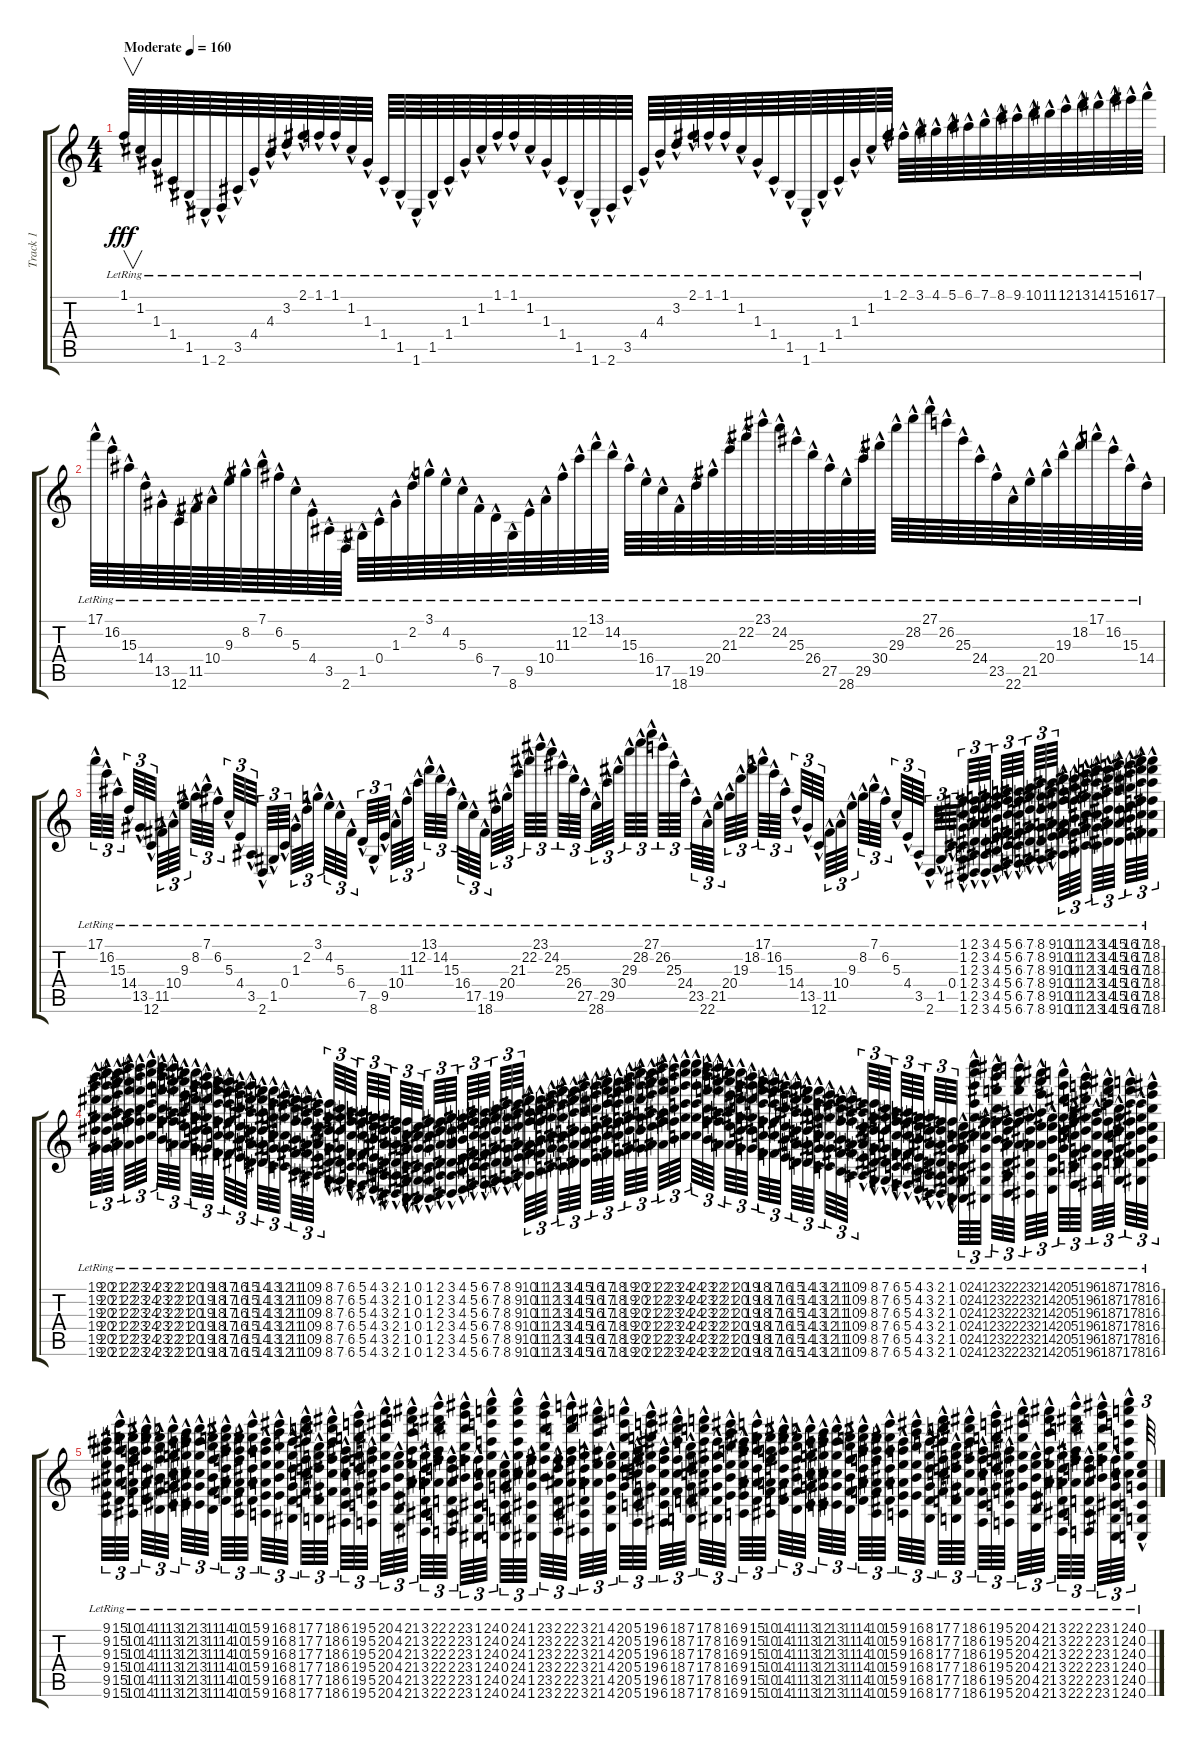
\track ("Track 1" "Track 1") {instrument electricguitarmuted}
\staff {score tabs}
\tuning (E4 C4 G3 C3 G2 C2) {hide}
\ts (4 4)
\tempo (160 "Moderate")
\clef g2
\ks c
1.1{hac lr}.64{v dy fff instrument electricguitarmuted} 1.2{hac lr}.64{v} 1.3{hac lr}.64 1.4{hac lr}.64 1.5{hac lr}.64 1.6{hac lr}.64 2.6{hac lr}.64 3.5{hac lr}.64 4.4{hac lr}.64 4.3{hac lr}.64 3.2{hac lr}.64 2.1{hac lr}.64 1.1{hac lr}.64 1.1{hac lr}.64 1.2{hac lr}.64 1.3{hac lr}.64 1.4{hac lr}.64 1.5{hac lr}.64 1.6{hac lr}.64 1.5{hac lr}.64 1.4{hac lr}.64 1.3{hac lr}.64 1.2{hac lr}.64 1.1{hac lr}.64 1.1{hac lr}.64 1.2{hac lr}.64 1.3{hac lr}.64 1.4{hac lr}.64 1.5{hac lr}.64 1.6{hac lr}.64 2.6{hac lr}.64 3.5{hac lr}.64 4.4{hac lr}.64 4.3{hac lr}.64 3.2{hac lr}.64 2.1{hac lr}.64 1.1{hac lr}.64 1.1{hac lr}.64 1.2{hac lr}.64 1.3{hac lr}.64 1.4{hac lr}.64 1.5{hac lr}.64 1.6{hac lr}.64 1.5{hac lr}.64 1.4{hac lr}.64 1.3{hac lr}.64 1.2{hac lr}.64 1.1{hac lr}.64 2.1{hac lr}.64 3.1{hac lr}.64 4.1{hac lr}.64 5.1{hac lr}.64 6.1{hac lr}.64 7.1{hac lr}.64 8.1{hac lr}.64 9.1{hac lr}.64 10.1{hac lr}.64 11.1{hac lr}.64 12.1{hac lr}.64 13.1{hac lr}.64 14.1{hac lr}.64 15.1{hac lr}.64 16.1{hac lr}.64 17.1{hac lr}.64 |
17.1{hac lr}.64 16.2{hac lr}.64 15.3{hac lr}.64 14.4{hac lr}.64 13.5{hac lr}.64 12.6{hac lr}.64 11.5{hac lr}.64 10.4{hac lr}.64 9.3{hac lr}.64 8.2{hac lr}.64 7.1{hac lr}.64 6.2{hac lr}.64 5.3{hac lr}.64 4.4{hac lr}.64 3.5{hac lr}.64 2.6{hac lr}.64 1.5{hac lr}.64 0.4{hac lr}.64 1.3{hac lr}.64 2.2{hac lr}.64 3.1{hac lr}.64 4.2{hac lr}.64 5.3{hac lr}.64 6.4{hac lr}.64 7.5{hac lr}.64 8.6{hac lr}.64 9.5{hac lr}.64 10.4{hac lr}.64 11.3{hac lr}.64 12.2{hac lr}.64 13.1{hac lr}.64 14.2{hac lr}.64 15.3{hac lr}.64 16.4{hac lr}.64 17.5{hac lr}.64 18.6{hac lr}.64 19.5{hac lr}.64 20.4{hac lr}.64 21.3{hac lr}.64 22.2{hac lr}.64 23.1{hac lr}.64 24.2{hac lr}.64 25.3{hac lr}.64 26.4{hac lr}.64 27.5{hac lr}.64 28.6{hac lr}.64 29.5{hac lr}.64 30.4{hac lr}.64 29.3{hac lr}.64 28.2{hac lr}.64 27.1{hac lr}.64 26.2{hac lr}.64 25.3{hac lr}.64 24.4{hac lr}.64 23.5{hac lr}.64 22.6{hac lr}.64 21.5{hac lr}.64 20.4{hac lr}.64 19.3{hac lr}.64 18.2{hac lr}.64 17.1{hac lr}.64 16.2{hac lr}.64 15.3{hac lr}.64 14.4{hac lr}.64 |
17.1{hac lr}.64{tu (3 2)} 16.2{hac lr}.64{tu (3 2)} 15.3{hac lr}.64{tu (3 2) beam splitsecondary} 14.4{hac lr}.64{tu (3 2)} 13.5{hac lr}.64{tu (3 2)} 12.6{hac lr}.64{tu (3 2) beam splitsecondary} 11.5{hac lr}.64{tu (3 2)} 10.4{hac lr}.64{tu (3 2)} 9.3{hac lr}.64{tu (3 2) beam splitsecondary} 8.2{hac lr}.64{tu (3 2)} 7.1{hac lr}.64{tu (3 2)} 6.2{hac lr}.64{tu (3 2) beam splitsecondary} 5.3{hac lr}.64{tu (3 2)} 4.4{hac lr}.64{tu (3 2)} 3.5{hac lr}.64{tu (3 2) beam splitsecondary} 2.6{hac lr}.64{tu (3 2)} 1.5{hac lr}.64{tu (3 2)} 0.4{hac lr}.64{tu (3 2) beam splitsecondary} 1.3{hac lr}.64{tu (3 2)} 2.2{hac lr}.64{tu (3 2)} 3.1{hac lr}.64{tu (3 2) beam splitsecondary} 4.2{hac lr}.64{tu (3 2)} 5.3{hac lr}.64{tu (3 2)} 6.4{hac lr}.64{tu (3 2)} 7.5{hac lr}.64{tu (3 2)} 8.6{hac lr}.64{tu (3 2)} 9.5{hac lr}.64{tu (3 2) beam splitsecondary} 10.4{hac lr}.64{tu (3 2)} 11.3{hac lr}.64{tu (3 2)} 12.2{hac lr}.64{tu (3 2) beam splitsecondary} 13.1{hac lr}.64{tu (3 2)} 14.2{hac lr}.64{tu (3 2)} 15.3{hac lr}.64{tu (3 2) beam splitsecondary} 16.4{hac lr}.64{tu (3 2)} 17.5{hac lr}.64{tu (3 2)} 18.6{hac lr}.64{tu (3 2) beam splitsecondary} 19.5{hac lr}.64{tu (3 2)} 20.4{hac lr}.64{tu (3 2)} 21.3{hac lr}.64{tu (3 2) beam splitsecondary} 22.2{hac lr}.64{tu (3 2)} 23.1{hac lr}.64{tu (3 2)} 24.2{hac lr}.64{tu (3 2) beam splitsecondary} 25.3{hac lr}.64{tu (3 2)} 26.4{hac lr}.64{tu (3 2)} 27.5{hac lr}.64{tu (3 2) beam splitsecondary} 28.6{hac lr}.64{tu (3 2)} 29.5{hac lr}.64{tu (3 2)} 30.4{hac lr}.64{tu (3 2)} 29.3{hac lr}.64{tu (3 2)} 28.2{hac lr}.64{tu (3 2)} 27.1{hac lr}.64{tu (3 2) beam splitsecondary} 26.2{hac lr}.64{tu (3 2)} 25.3{hac lr}.64{tu (3 2)} 24.4{hac lr}.64{tu (3 2) beam splitsecondary} 23.5{hac lr}.64{tu (3 2)} 22.6{hac lr}.64{tu (3 2)} 21.5{hac lr}.64{tu (3 2) beam splitsecondary} 20.4{hac lr}.64{tu (3 2)} 19.3{hac lr}.64{tu (3 2)} 18.2{hac lr}.64{tu (3 2) beam splitsecondary} 17.1{hac lr}.64{tu (3 2)} 16.2{hac lr}.64{tu (3 2)} 15.3{hac lr}.64{tu (3 2) beam splitsecondary} 14.4{hac lr}.64{tu (3 2)} 13.5{hac lr}.64{tu (3 2)} 12.6{hac lr}.64{tu (3 2) beam splitsecondary} 11.5{hac lr}.64{tu (3 2)} 10.4{hac lr}.64{tu (3 2)} 9.3{hac lr}.64{tu (3 2) beam splitsecondary} 8.2{hac lr}.64{tu (3 2)} 7.1{hac lr}.64{tu (3 2)} 6.2{hac lr}.64{tu (3 2)} 5.3{hac lr}.64{tu (3 2)} 4.4{hac lr}.64{tu (3 2)} 3.5{hac lr}.64{tu (3 2) beam splitsecondary} 2.6{hac lr}.64{tu (3 2)} 1.5{hac lr}.64{tu (3 2)} 0.4{hac lr}.64{tu (3 2) beam splitsecondary} (1.1{hac lr} 1.2{hac lr} 1.3{hac lr} 1.4{hac lr} 1.5{hac lr} 1.6{hac lr}).64{tu (3 2)} (2.1{hac lr} 2.2{hac lr} 2.3{hac lr} 2.4{hac lr} 2.5{hac lr} 2.6{hac lr}).64{tu (3 2)} (3.1{hac lr} 3.2{hac lr} 3.3{hac lr} 3.4{hac lr} 3.5{hac lr} 3.6{hac lr}).64{tu (3 2) beam splitsecondary} (4.1{hac lr} 4.2{hac lr} 4.3{hac lr} 4.4{hac lr} 4.5{hac lr} 4.6{hac lr}).64{tu (3 2)} (5.1{hac lr} 5.2{hac lr} 5.3{hac lr} 5.4{hac lr} 5.5{hac lr} 5.6{hac lr}).64{tu (3 2)} (6.1{hac lr} 6.2{hac lr} 6.3{hac lr} 6.4{hac lr} 6.5{hac lr} 6.6{hac lr}).64{tu (3 2) beam splitsecondary} (7.1{hac lr} 7.2{hac lr} 7.3{hac lr} 7.4{hac lr} 7.5{hac lr} 7.6{hac lr}).64{tu (3 2)} (8.1{hac lr} 8.2{hac lr} 8.3{hac lr} 8.4{hac lr} 8.5{hac lr} 8.6{hac lr}).64{tu (3 2)} (9.1{hac lr} 9.2{hac lr} 9.3{hac lr} 9.4{hac lr} 9.5{hac lr} 9.6{hac lr}).64{tu (3 2) beam splitsecondary} (10.1{hac lr} 10.2{hac lr} 10.3{hac lr} 10.4{hac lr} 10.5{hac lr} 10.6{hac lr}).64{tu (3 2)} (11.1{hac lr} 11.2{hac lr} 11.3{hac lr} 11.4{hac lr} 11.5{hac lr} 11.6{hac lr}).64{tu (3 2)} (12.1{hac lr} 12.2{hac lr} 12.3{hac lr} 12.4{hac lr} 12.5{hac lr} 12.6{hac lr}).64{tu (3 2) beam splitsecondary} (13.1{hac lr} 13.2{hac lr} 13.3{hac lr} 13.4{hac lr} 13.5{hac lr} 13.6{hac lr}).64{tu (3 2)} (14.1{hac lr} 14.2{hac lr} 14.3{hac lr} 14.4{hac lr} 14.5{hac lr} 14.6{hac lr}).64{tu (3 2)} (15.1{hac lr} 15.2{hac lr} 15.3{hac lr} 15.4{hac lr} 15.5{hac lr} 15.6{hac lr}).64{tu (3 2) beam splitsecondary} (16.1{hac lr} 16.2{hac lr} 16.3{hac lr} 16.4{hac lr} 16.5{hac lr} 16.6{hac lr}).64{tu (3 2)} (17.1{hac lr} 17.2{hac lr} 17.3{hac lr} 17.4{hac lr} 17.5{hac lr} 17.6{hac lr}).64{tu (3 2)} (18.1{hac lr} 18.2{hac lr} 18.3{hac lr} 18.4{hac lr} 18.5{hac lr} 18.6{hac lr}).64{tu (3 2)} |
(19.1{hac lr} 19.2{hac lr} 19.3{hac lr} 19.4{hac lr} 19.5{hac lr} 19.6{hac lr}).64{tu (3 2)} (20.1{hac lr} 20.2{hac lr} 20.3{hac lr} 20.4{hac lr} 20.5{hac lr} 20.6{hac lr}).64{tu (3 2)} (21.1{hac lr} 21.2{hac lr} 21.3{hac lr} 21.4{hac lr} 21.5{hac lr} 21.6{hac lr}).64{tu (3 2) beam splitsecondary} (22.1{hac lr} 22.2{hac lr} 22.3{hac lr} 22.4{hac lr} 22.5{hac lr} 22.6{hac lr}).64{tu (3 2)} (23.1{hac lr} 23.2{hac lr} 23.3{hac lr} 23.4{hac lr} 23.5{hac lr} 23.6{hac lr}).64{tu (3 2)} (24.1{hac lr} 24.2{hac lr} 24.3{hac lr} 24.4{hac lr} 24.5{hac lr} 24.6{hac lr}).64{tu (3 2) beam splitsecondary} (23.1{hac lr} 23.2{hac lr} 23.3{hac lr} 23.4{hac lr} 23.5{hac lr} 23.6{hac lr}).64{tu (3 2)} (22.1{hac lr} 22.2{hac lr} 22.3{hac lr} 22.4{hac lr} 22.5{hac lr} 22.6{hac lr}).64{tu (3 2)} (21.1{hac lr} 21.2{hac lr} 21.3{hac lr} 21.4{hac lr} 21.5{hac lr} 21.6{hac lr}).64{tu (3 2) beam splitsecondary} (20.1{hac lr} 20.2{hac lr} 20.3{hac lr} 20.4{hac lr} 20.5{hac lr} 20.6{hac lr}).64{tu (3 2)} (19.1{hac lr} 19.2{hac lr} 19.3{hac lr} 19.4{hac lr} 19.5{hac lr} 19.6{hac lr}).64{tu (3 2)} (18.1{hac lr} 18.2{hac lr} 18.3{hac lr} 18.4{hac lr} 18.5{hac lr} 18.6{hac lr}).64{tu (3 2) beam splitsecondary} (17.1{hac lr} 17.2{hac lr} 17.3{hac lr} 17.4{hac lr} 17.5{hac lr} 17.6{hac lr}).64{tu (3 2)} (16.1{hac lr} 16.2{hac lr} 16.3{hac lr} 16.4{hac lr} 16.5{hac lr} 16.6{hac lr}).64{tu (3 2)} (15.1{hac lr} 15.2{hac lr} 15.3{hac lr} 15.4{hac lr} 15.5{hac lr} 15.6{hac lr}).64{tu (3 2) beam splitsecondary} (14.1{hac lr} 14.2{hac lr} 14.3{hac lr} 14.4{hac lr} 14.5{hac lr} 14.6{hac lr}).64{tu (3 2)} (13.1{hac lr} 13.2{hac lr} 13.3{hac lr} 13.4{hac lr} 13.5{hac lr} 13.6{hac lr}).64{tu (3 2)} (12.1{hac lr} 12.2{hac lr} 12.3{hac lr} 12.4{hac lr} 12.5{hac lr} 12.6{hac lr}).64{tu (3 2) beam splitsecondary} (11.1{hac lr} 11.2{hac lr} 11.3{hac lr} 11.4{hac lr} 11.5{hac lr} 11.6{hac lr}).64{tu (3 2)} (10.1{hac lr} 10.2{hac lr} 10.3{hac lr} 10.4{hac lr} 10.5{hac lr} 10.6{hac lr}).64{tu (3 2)} (9.1{hac lr} 9.2{hac lr} 9.3{hac lr} 9.4{hac lr} 9.5{hac lr} 9.6{hac lr}).64{tu (3 2) beam splitsecondary} (8.1{hac lr} 8.2{hac lr} 8.3{hac lr} 8.4{hac lr} 8.5{hac lr} 8.6{hac lr}).64{tu (3 2)} (7.1{hac lr} 7.2{hac lr} 7.3{hac lr} 7.4{hac lr} 7.5{hac lr} 7.6{hac lr}).64{tu (3 2)} (6.1{hac lr} 6.2{hac lr} 6.3{hac lr} 6.4{hac lr} 6.5{hac lr} 6.6{hac lr}).64{tu (3 2)} (5.1{hac lr} 5.2{hac lr} 5.3{hac lr} 5.4{hac lr} 5.5{hac lr} 5.6{hac lr}).64{tu (3 2)} (4.1{hac lr} 4.2{hac lr} 4.3{hac lr} 4.4{hac lr} 4.5{hac lr} 4.6{hac lr}).64{tu (3 2)} (3.1{hac lr} 3.2{hac lr} 3.3{hac lr} 3.4{hac lr} 3.5{hac lr} 3.6{hac lr}).64{tu (3 2) beam splitsecondary} (2.1{hac lr} 2.2{hac lr} 2.3{hac lr} 2.4{hac lr} 2.5{hac lr} 2.6{hac lr}).64{tu (3 2)} (1.1{hac lr} 1.2{hac lr} 1.3{hac lr} 1.4{hac lr} 1.5{hac lr} 1.6{hac lr}).64{tu (3 2)} (0.1{hac lr} 0.2{hac lr} 0.3{hac lr} 0.4{hac lr} 0.5{hac lr} 0.6{hac lr}).64{tu (3 2) beam splitsecondary} (1.1{hac lr} 1.2{hac lr} 1.3{hac lr} 1.4{hac lr} 1.5{hac lr} 1.6{hac lr}).64{tu (3 2)} (2.1{hac lr} 2.2{hac lr} 2.3{hac lr} 2.4{hac lr} 2.5{hac lr} 2.6{hac lr}).64{tu (3 2)} (3.1{hac lr} 3.2{hac lr} 3.3{hac lr} 3.4{hac lr} 3.5{hac lr} 3.6{hac lr}).64{tu (3 2) beam splitsecondary} (4.1{hac lr} 4.2{hac lr} 4.3{hac lr} 4.4{hac lr} 4.5{hac lr} 4.6{hac lr}).64{tu (3 2)} (5.1{hac lr} 5.2{hac lr} 5.3{hac lr} 5.4{hac lr} 5.5{hac lr} 5.6{hac lr}).64{tu (3 2)} (6.1{hac lr} 6.2{hac lr} 6.3{hac lr} 6.4{hac lr} 6.5{hac lr} 6.6{hac lr}).64{tu (3 2) beam splitsecondary} (7.1{hac lr} 7.2{hac lr} 7.3{hac lr} 7.4{hac lr} 7.5{hac lr} 7.6{hac lr}).64{tu (3 2)} (8.1{hac lr} 8.2{hac lr} 8.3{hac lr} 8.4{hac lr} 8.5{hac lr} 8.6{hac lr}).64{tu (3 2)} (9.1{hac lr} 9.2{hac lr} 9.3{hac lr} 9.4{hac lr} 9.5{hac lr} 9.6{hac lr}).64{tu (3 2) beam splitsecondary} (10.1{hac lr} 10.2{hac lr} 10.3{hac lr} 10.4{hac lr} 10.5{hac lr} 10.6{hac lr}).64{tu (3 2)} (11.1{hac lr} 11.2{hac lr} 11.3{hac lr} 11.4{hac lr} 11.5{hac lr} 11.6{hac lr}).64{tu (3 2)} (12.1{hac lr} 12.2{hac lr} 12.3{hac lr} 12.4{hac lr} 12.5{hac lr} 12.6{hac lr}).64{tu (3 2) beam splitsecondary} (13.1{hac lr} 13.2{hac lr} 13.3{hac lr} 13.4{hac lr} 13.5{hac lr} 13.6{hac lr}).64{tu (3 2)} (14.1{hac lr} 14.2{hac lr} 14.3{hac lr} 14.4{hac lr} 14.5{hac lr} 14.6{hac lr}).64{tu (3 2)} (15.1{hac lr} 15.2{hac lr} 15.3{hac lr} 15.4{hac lr} 15.5{hac lr} 15.6{hac lr}).64{tu (3 2) beam splitsecondary} (16.1{hac lr} 16.2{hac lr} 16.3{hac lr} 16.4{hac lr} 16.5{hac lr} 16.6{hac lr}).64{tu (3 2)} (17.1{hac lr} 17.2{hac lr} 17.3{hac lr} 17.4{hac lr} 17.5{hac lr} 17.6{hac lr}).64{tu (3 2)} (18.1{hac lr} 18.2{hac lr} 18.3{hac lr} 18.4{hac lr} 18.5{hac lr} 18.6{hac lr}).64{tu (3 2)} (19.1{hac lr} 19.2{hac lr} 19.3{hac lr} 19.4{hac lr} 19.5{hac lr} 19.6{hac lr}).64{tu (3 2)} (20.1{hac lr} 20.2{hac lr} 20.3{hac lr} 20.4{hac lr} 20.5{hac lr} 20.6{hac lr}).64{tu (3 2)} (21.1{hac lr} 21.2{hac lr} 21.3{hac lr} 21.4{hac lr} 21.5{hac lr} 21.6{hac lr}).64{tu (3 2) beam splitsecondary} (22.1{hac lr} 22.2{hac lr} 22.3{hac lr} 22.4{hac lr} 22.5{hac lr} 22.6{hac lr}).64{tu (3 2)} (23.1{hac lr} 23.2{hac lr} 23.3{hac lr} 23.4{hac lr} 23.5{hac lr} 23.6{hac lr}).64{tu (3 2)} (24.1{hac lr} 24.2{hac lr} 24.3{hac lr} 24.4{hac lr} 24.5{hac lr} 24.6{hac lr}).64{tu (3 2) beam splitsecondary} (24.1{hac lr} 24.2{hac lr} 24.3{hac lr} 24.4{hac lr} 24.5{hac lr} 24.6{hac lr}).64{tu (3 2)} (23.1{hac lr} 23.2{hac lr} 23.3{hac lr} 23.4{hac lr} 23.5{hac lr} 23.6{hac lr}).64{tu (3 2)} (22.1{hac lr} 22.2{hac lr} 22.3{hac lr} 22.4{hac lr} 22.5{hac lr} 22.6{hac lr}).64{tu (3 2) beam splitsecondary} (21.1{hac lr} 21.2{hac lr} 21.3{hac lr} 21.4{hac lr} 21.5{hac lr} 21.6{hac lr}).64{tu (3 2)} (20.1{hac lr} 20.2{hac lr} 20.3{hac lr} 20.4{hac lr} 20.5{hac lr} 20.6{hac lr}).64{tu (3 2)} (19.1{hac lr} 19.2{hac lr} 19.3{hac lr} 19.4{hac lr} 19.5{hac lr} 19.6{hac lr}).64{tu (3 2) beam splitsecondary} (18.1{hac lr} 18.2{hac lr} 18.3{hac lr} 18.4{hac lr} 18.5{hac lr} 18.6{hac lr}).64{tu (3 2)} (17.1{hac lr} 17.2{hac lr} 17.3{hac lr} 17.4{hac lr} 17.5{hac lr} 17.6{hac lr}).64{tu (3 2)} (16.1{hac lr} 16.2{hac lr} 16.3{hac lr} 16.4{hac lr} 16.5{hac lr} 16.6{hac lr}).64{tu (3 2) beam splitsecondary} (15.1{hac lr} 15.2{hac lr} 15.3{hac lr} 15.4{hac lr} 15.5{hac lr} 15.6{hac lr}).64{tu (3 2)} (14.1{hac lr} 14.2{hac lr} 14.3{hac lr} 14.4{hac lr} 14.5{hac lr} 14.6{hac lr}).64{tu (3 2)} (13.1{hac lr} 13.2{hac lr} 13.3{hac lr} 13.4{hac lr} 13.5{hac lr} 13.6{hac lr}).64{tu (3 2) beam splitsecondary} (12.1{hac lr} 12.2{hac lr} 12.3{hac lr} 12.4{hac lr} 12.5{hac lr} 12.6{hac lr}).64{tu (3 2)} (11.1{hac lr} 11.2{hac lr} 11.3{hac lr} 11.4{hac lr} 11.5{hac lr} 11.6{hac lr}).64{tu (3 2)} (10.1{hac lr} 10.2{hac lr} 10.3{hac lr} 10.4{hac lr} 10.5{hac lr} 10.6{hac lr}).64{tu (3 2) beam splitsecondary} (9.1{hac lr} 9.2{hac lr} 9.3{hac lr} 9.4{hac lr} 9.5{hac lr} 9.6{hac lr}).64{tu (3 2)} (8.1{hac lr} 8.2{hac lr} 8.3{hac lr} 8.4{hac lr} 8.5{hac lr} 8.6{hac lr}).64{tu (3 2)} (7.1{hac lr} 7.2{hac lr} 7.3{hac lr} 7.4{hac lr} 7.5{hac lr} 7.6{hac lr}).64{tu (3 2)} (6.1{hac lr} 6.2{hac lr} 6.3{hac lr} 6.4{hac lr} 6.5{hac lr} 6.6{hac lr}).64{tu (3 2)} (5.1{hac lr} 5.2{hac lr} 5.3{hac lr} 5.4{hac lr} 5.5{hac lr} 5.6{hac lr}).64{tu (3 2)} (4.1{hac lr} 4.2{hac lr} 4.3{hac lr} 4.4{hac lr} 4.5{hac lr} 4.6{hac lr}).64{tu (3 2) beam splitsecondary} (3.1{hac lr} 3.2{hac lr} 3.3{hac lr} 3.4{hac lr} 3.5{hac lr} 3.6{hac lr}).64{tu (3 2)} (2.1{hac lr} 2.2{hac lr} 2.3{hac lr} 2.4{hac lr} 2.5{hac lr} 2.6{hac lr}).64{tu (3 2)} (1.1{hac lr} 1.2{hac lr} 1.3{hac lr} 1.4{hac lr} 1.5{hac lr} 1.6{hac lr}).64{tu (3 2) beam splitsecondary} (0.1{hac lr} 0.2{hac lr} 0.3{hac lr} 0.4{hac lr} 0.5{hac lr} 0.6{hac lr}).64{tu (3 2)} (24.1{hac lr} 24.2{hac lr} 24.3{hac lr} 24.4{hac lr} 24.5{hac lr} 24.6{hac lr}).64{tu (3 2)} (1.1{hac lr} 1.2{hac lr} 1.3{hac lr} 1.4{hac lr} 1.5{hac lr} 1.6{hac lr}).64{tu (3 2) beam splitsecondary} (23.1{hac lr} 23.2{hac lr} 23.3{hac lr} 23.4{hac lr} 23.5{hac lr} 23.6{hac lr}).64{tu (3 2)} (2.1{hac lr} 2.2{hac lr} 2.3{hac lr} 2.4{hac lr} 2.5{hac lr} 2.6{hac lr}).64{tu (3 2)} (22.1{hac lr} 22.2{hac lr} 22.3{hac lr} 22.4{hac lr} 22.5{hac lr} 22.6{hac lr}).64{tu (3 2) beam splitsecondary} (3.1{hac lr} 3.2{hac lr} 3.3{hac lr} 3.4{hac lr} 3.5{hac lr} 3.6{hac lr}).64{tu (3 2)} (21.1{hac lr} 21.2{hac lr} 21.3{hac lr} 21.4{hac lr} 21.5{hac lr} 21.6{hac lr}).64{tu (3 2)} (4.1{hac lr} 4.2{hac lr} 4.3{hac lr} 4.4{hac lr} 4.5{hac lr} 4.6{hac lr}).64{tu (3 2) beam splitsecondary} (20.1{hac lr} 20.2{hac lr} 20.3{hac lr} 20.4{hac lr} 20.5{hac lr} 20.6{hac lr}).64{tu (3 2)} (5.1{hac lr} 5.2{hac lr} 5.3{hac lr} 5.4{hac lr} 5.5{hac lr} 5.6{hac lr}).64{tu (3 2)} (19.1{hac lr} 19.2{hac lr} 19.3{hac lr} 19.4{hac lr} 19.5{hac lr} 19.6{hac lr}).64{tu (3 2) beam splitsecondary} (6.1{hac lr} 6.2{hac lr} 6.3{hac lr} 6.4{hac lr} 6.5{hac lr} 6.6{hac lr}).64{tu (3 2)} (18.1{hac lr} 18.2{hac lr} 18.3{hac lr} 18.4{hac lr} 18.5{hac lr} 18.6{hac lr}).64{tu (3 2)} (7.1{hac lr} 7.2{hac lr} 7.3{hac lr} 7.4{hac lr} 7.5{hac lr} 7.6{hac lr}).64{tu (3 2) beam splitsecondary} (17.1{hac lr} 17.2{hac lr} 17.3{hac lr} 17.4{hac lr} 17.5{hac lr} 17.6{hac lr}).64{tu (3 2)} (8.1{hac lr} 8.2{hac lr} 8.3{hac lr} 8.4{hac lr} 8.5{hac lr} 8.6{hac lr}).64{tu (3 2)} (16.1{hac lr} 16.2{hac lr} 16.3{hac lr} 16.4{hac lr} 16.5{hac lr} 16.6{hac lr}).64{tu (3 2)} |
(9.1{hac lr} 9.2{hac lr} 9.3{hac lr} 9.4{hac lr} 9.5{hac lr} 9.6{hac lr}).64{tu (3 2)} (15.1{hac lr} 15.2{hac lr} 15.3{hac lr} 15.4{hac lr} 15.5{hac lr} 15.6{hac lr}).64{tu (3 2)} (10.1{hac lr} 10.2{hac lr} 10.3{hac lr} 10.4{hac lr} 10.5{hac lr} 10.6{hac lr}).64{tu (3 2) beam splitsecondary} (14.1{hac lr} 14.2{hac lr} 14.3{hac lr} 14.4{hac lr} 14.5{hac lr} 14.6{hac lr}).64{tu (3 2)} (11.1{hac lr} 11.2{hac lr} 11.3{hac lr} 11.4{hac lr} 11.5{hac lr} 11.6{hac lr}).64{tu (3 2)} (13.1{hac lr} 13.2{hac lr} 13.3{hac lr} 13.4{hac lr} 13.5{hac lr} 13.6{hac lr}).64{tu (3 2) beam splitsecondary} (12.1{hac lr} 12.2{hac lr} 12.3{hac lr} 12.4{hac lr} 12.5{hac lr} 12.6{hac lr}).64{tu (3 2)} (13.1{hac lr} 13.2{hac lr} 13.3{hac lr} 13.4{hac lr} 13.5{hac lr} 13.6{hac lr}).64{tu (3 2)} (11.1{hac lr} 11.2{hac lr} 11.3{hac lr} 11.4{hac lr} 11.5{hac lr} 11.6{hac lr}).64{tu (3 2) beam splitsecondary} (14.1{hac lr} 14.2{hac lr} 14.3{hac lr} 14.4{hac lr} 14.5{hac lr} 14.6{hac lr}).64{tu (3 2)} (10.1{hac lr} 10.2{hac lr} 10.3{hac lr} 10.4{hac lr} 10.5{hac lr} 10.6{hac lr}).64{tu (3 2)} (15.1{hac lr} 15.2{hac lr} 15.3{hac lr} 15.4{hac lr} 15.5{hac lr} 15.6{hac lr}).64{tu (3 2) beam splitsecondary} (9.1{hac lr} 9.2{hac lr} 9.3{hac lr} 9.4{hac lr} 9.5{hac lr} 9.6{hac lr}).64{tu (3 2)} (16.1{hac lr} 16.2{hac lr} 16.3{hac lr} 16.4{hac lr} 16.5{hac lr} 16.6{hac lr}).64{tu (3 2)} (8.1{hac lr} 8.2{hac lr} 8.3{hac lr} 8.4{hac lr} 8.5{hac lr} 8.6{hac lr}).64{tu (3 2) beam splitsecondary} (17.1{hac lr} 17.2{hac lr} 17.3{hac lr} 17.4{hac lr} 17.5{hac lr} 17.6{hac lr}).64{tu (3 2)} (7.1{hac lr} 7.2{hac lr} 7.3{hac lr} 7.4{hac lr} 7.5{hac lr} 7.6{hac lr}).64{tu (3 2)} (18.1{hac lr} 18.2{hac lr} 18.3{hac lr} 18.4{hac lr} 18.5{hac lr} 18.6{hac lr}).64{tu (3 2) beam splitsecondary} (6.1{hac lr} 6.2{hac lr} 6.3{hac lr} 6.4{hac lr} 6.5{hac lr} 6.6{hac lr}).64{tu (3 2)} (19.1{hac lr} 19.2{hac lr} 19.3{hac lr} 19.4{hac lr} 19.5{hac lr} 19.6{hac lr}).64{tu (3 2)} (5.1{hac lr} 5.2{hac lr} 5.3{hac lr} 5.4{hac lr} 5.5{hac lr} 5.6{hac lr}).64{tu (3 2) beam splitsecondary} (20.1{hac lr} 20.2{hac lr} 20.3{hac lr} 20.4{hac lr} 20.5{hac lr} 20.6{hac lr}).64{tu (3 2)} (4.1{hac lr} 4.2{hac lr} 4.3{hac lr} 4.4{hac lr} 4.5{hac lr} 4.6{hac lr}).64{tu (3 2)} (21.1{hac lr} 21.2{hac lr} 21.3{hac lr} 21.4{hac lr} 21.5{hac lr} 21.6{hac lr}).64{tu (3 2)} (3.1{hac lr} 3.2{hac lr} 3.3{hac lr} 3.4{hac lr} 3.5{hac lr} 3.6{hac lr}).64{tu (3 2)} (22.1{hac lr} 22.2{hac lr} 22.3{hac lr} 22.4{hac lr} 22.5{hac lr} 22.6{hac lr}).64{tu (3 2)} (2.1{hac lr} 2.2{hac lr} 2.3{hac lr} 2.4{hac lr} 2.5{hac lr} 2.6{hac lr}).64{tu (3 2) beam splitsecondary} (23.1{hac lr} 23.2{hac lr} 23.3{hac lr} 23.4{hac lr} 23.5{hac lr} 23.6{hac lr}).64{tu (3 2)} (1.1{hac lr} 1.2{hac lr} 1.3{hac lr} 1.4{hac lr} 1.5{hac lr} 1.6{hac lr}).64{tu (3 2)} (24.1{hac lr} 24.2{hac lr} 24.3{hac lr} 24.4{hac lr} 24.5{hac lr} 24.6{hac lr}).64{tu (3 2) beam splitsecondary} (0.1{hac lr} 0.2{hac lr} 0.3{hac lr} 0.4{hac lr} 0.5{hac lr} 0.6{hac lr}).64{tu (3 2)} (24.1{hac lr} 24.2{hac lr} 24.3{hac lr} 24.4{hac lr} 24.5{hac lr} 24.6{hac lr}).64{tu (3 2)} (1.1{hac lr} 1.2{hac lr} 1.3{hac lr} 1.4{hac lr} 1.5{hac lr} 1.6{hac lr}).64{tu (3 2) beam splitsecondary} (23.1{hac lr} 23.2{hac lr} 23.3{hac lr} 23.4{hac lr} 23.5{hac lr} 23.6{hac lr}).64{tu (3 2)} (2.1{hac lr} 2.2{hac lr} 2.3{hac lr} 2.4{hac lr} 2.5{hac lr} 2.6{hac lr}).64{tu (3 2)} (22.1{hac lr} 22.2{hac lr} 22.3{hac lr} 22.4{hac lr} 22.5{hac lr} 22.6{hac lr}).64{tu (3 2) beam splitsecondary} (3.1{hac lr} 3.2{hac lr} 3.3{hac lr} 3.4{hac lr} 3.5{hac lr} 3.6{hac lr}).64{tu (3 2)} (21.1{hac lr} 21.2{hac lr} 21.3{hac lr} 21.4{hac lr} 21.5{hac lr} 21.6{hac lr}).64{tu (3 2)} (4.1{hac lr} 4.2{hac lr} 4.3{hac lr} 4.4{hac lr} 4.5{hac lr} 4.6{hac lr}).64{tu (3 2) beam splitsecondary} (20.1{hac lr} 20.2{hac lr} 20.3{hac lr} 20.4{hac lr} 20.5{hac lr} 20.6{hac lr}).64{tu (3 2)} (5.1{hac lr} 5.2{hac lr} 5.3{hac lr} 5.4{hac lr} 5.5{hac lr} 5.6{hac lr}).64{tu (3 2)} (19.1{hac lr} 19.2{hac lr} 19.3{hac lr} 19.4{hac lr} 19.5{hac lr} 19.6{hac lr}).64{tu (3 2) beam splitsecondary} (6.1{hac lr} 6.2{hac lr} 6.3{hac lr} 6.4{hac lr} 6.5{hac lr} 6.6{hac lr}).64{tu (3 2)} (18.1{hac lr} 18.2{hac lr} 18.3{hac lr} 18.4{hac lr} 18.5{hac lr} 18.6{hac lr}).64{tu (3 2)} (7.1{hac lr} 7.2{hac lr} 7.3{hac lr} 7.4{hac lr} 7.5{hac lr} 7.6{hac lr}).64{tu (3 2) beam splitsecondary} (17.1{hac lr} 17.2{hac lr} 17.3{hac lr} 17.4{hac lr} 17.5{hac lr} 17.6{hac lr}).64{tu (3 2)} (8.1{hac lr} 8.2{hac lr} 8.3{hac lr} 8.4{hac lr} 8.5{hac lr} 8.6{hac lr}).64{tu (3 2)} (16.1{hac lr} 16.2{hac lr} 16.3{hac lr} 16.4{hac lr} 16.5{hac lr} 16.6{hac lr}).64{tu (3 2)} (9.1{hac lr} 9.2{hac lr} 9.3{hac lr} 9.4{hac lr} 9.5{hac lr} 9.6{hac lr}).64{tu (3 2)} (15.1{hac lr} 15.2{hac lr} 15.3{hac lr} 15.4{hac lr} 15.5{hac lr} 15.6{hac lr}).64{tu (3 2)} (10.1{hac lr} 10.2{hac lr} 10.3{hac lr} 10.4{hac lr} 10.5{hac lr} 10.6{hac lr}).64{tu (3 2) beam splitsecondary} (14.1{hac lr} 14.2{hac lr} 14.3{hac lr} 14.4{hac lr} 14.5{hac lr} 14.6{hac lr}).64{tu (3 2)} (11.1{hac lr} 11.2{hac lr} 11.3{hac lr} 11.4{hac lr} 11.5{hac lr} 11.6{hac lr}).64{tu (3 2)} (13.1{hac lr} 13.2{hac lr} 13.3{hac lr} 13.4{hac lr} 13.5{hac lr} 13.6{hac lr}).64{tu (3 2) beam splitsecondary} (12.1{hac lr} 12.2{hac lr} 12.3{hac lr} 12.4{hac lr} 12.5{hac lr} 12.6{hac lr}).64{tu (3 2)} (13.1{hac lr} 13.2{hac lr} 13.3{hac lr} 13.4{hac lr} 13.5{hac lr} 13.6{hac lr}).64{tu (3 2)} (11.1{hac lr} 11.2{hac lr} 11.3{hac lr} 11.4{hac lr} 11.5{hac lr} 11.6{hac lr}).64{tu (3 2) beam splitsecondary} (14.1{hac lr} 14.2{hac lr} 14.3{hac lr} 14.4{hac lr} 14.5{hac lr} 14.6{hac lr}).64{tu (3 2)} (10.1{hac lr} 10.2{hac lr} 10.3{hac lr} 10.4{hac lr} 10.5{hac lr} 10.6{hac lr}).64{tu (3 2)} (15.1{hac lr} 15.2{hac lr} 15.3{hac lr} 15.4{hac lr} 15.5{hac lr} 15.6{hac lr}).64{tu (3 2) beam splitsecondary} (9.1{hac lr} 9.2{hac lr} 9.3{hac lr} 9.4{hac lr} 9.5{hac lr} 9.6{hac lr}).64{tu (3 2)} (16.1{hac lr} 16.2{hac lr} 16.3{hac lr} 16.4{hac lr} 16.5{hac lr} 16.6{hac lr}).64{tu (3 2)} (8.1{hac lr} 8.2{hac lr} 8.3{hac lr} 8.4{hac lr} 8.5{hac lr} 8.6{hac lr}).64{tu (3 2) beam splitsecondary} (17.1{hac lr} 17.2{hac lr} 17.3{hac lr} 17.4{hac lr} 17.5{hac lr} 17.6{hac lr}).64{tu (3 2)} (7.1{hac lr} 7.2{hac lr} 7.3{hac lr} 7.4{hac lr} 7.5{hac lr} 7.6{hac lr}).64{tu (3 2)} (18.1{hac lr} 18.2{hac lr} 18.3{hac lr} 18.4{hac lr} 18.5{hac lr} 18.6{hac lr}).64{tu (3 2) beam splitsecondary} (6.1{hac lr} 6.2{hac lr} 6.3{hac lr} 6.4{hac lr} 6.5{hac lr} 6.6{hac lr}).64{tu (3 2)} (19.1{hac lr} 19.2{hac lr} 19.3{hac lr} 19.4{hac lr} 19.5{hac lr} 19.6{hac lr}).64{tu (3 2)} (5.1{hac lr} 5.2{hac lr} 5.3{hac lr} 5.4{hac lr} 5.5{hac lr} 5.6{hac lr}).64{tu (3 2) beam splitsecondary} (20.1{hac lr} 20.2{hac lr} 20.3{hac lr} 20.4{hac lr} 20.5{hac lr} 20.6{hac lr}).64{tu (3 2)} (4.1{hac lr} 4.2{hac lr} 4.3{hac lr} 4.4{hac lr} 4.5{hac lr} 4.6{hac lr}).64{tu (3 2)} (21.1{hac lr} 21.2{hac lr} 21.3{hac lr} 21.4{hac lr} 21.5{hac lr} 21.6{hac lr}).64{tu (3 2)} (3.1{hac lr} 3.2{hac lr} 3.3{hac lr} 3.4{hac lr} 3.5{hac lr} 3.6{hac lr}).64{tu (3 2)} (22.1{hac lr} 22.2{hac lr} 22.3{hac lr} 22.4{hac lr} 22.5{hac lr} 22.6{hac lr}).64{tu (3 2)} (2.1{hac lr} 2.2{hac lr} 2.3{hac lr} 2.4{hac lr} 2.5{hac lr} 2.6{hac lr}).64{tu (3 2) beam splitsecondary} (23.1{hac lr} 23.2{hac lr} 23.3{hac lr} 23.4{hac lr} 23.5{hac lr} 23.6{hac lr}).64{tu (3 2)} (1.1{hac lr} 1.2{hac lr} 1.3{hac lr} 1.4{hac lr} 1.5{hac lr} 1.6{hac lr}).64{tu (3 2)} (24.1{hac lr} 24.2{hac lr} 24.3{hac lr} 24.4{hac lr} 24.5{hac lr} 24.6{hac lr}).64{tu (3 2) beam splitsecondary} (0.1{hac lr} 0.2{hac lr} 0.3{hac lr} 0.4{hac lr} 0.5{hac lr} 0.6{hac lr}).64{tu (3 2)}
